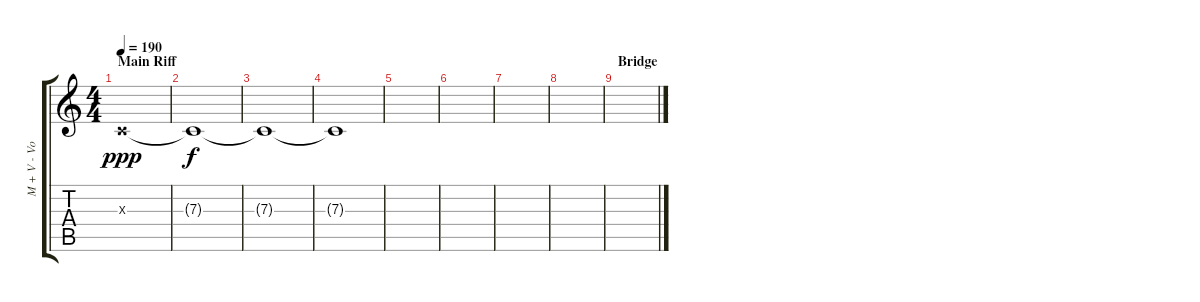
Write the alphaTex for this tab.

\track ("M + V - Vocals" "M + V - Vo") {instrument lead2sawtooth}
\staff {score tabs}
\tuning (D4 A3 F3 C3 G2 C2) {hide}
\ts (4 4)
\section ("" "Main Riff")
\tempo 190
\clef g2
\ks c
7.3{x}.1{dy ppp instrument lead2sawtooth} |
7.3{t}.1{dy f} |
7.3{t}.1 |
7.3{t}.1 |
|
|
|
|
\section ("" "Bridge")
